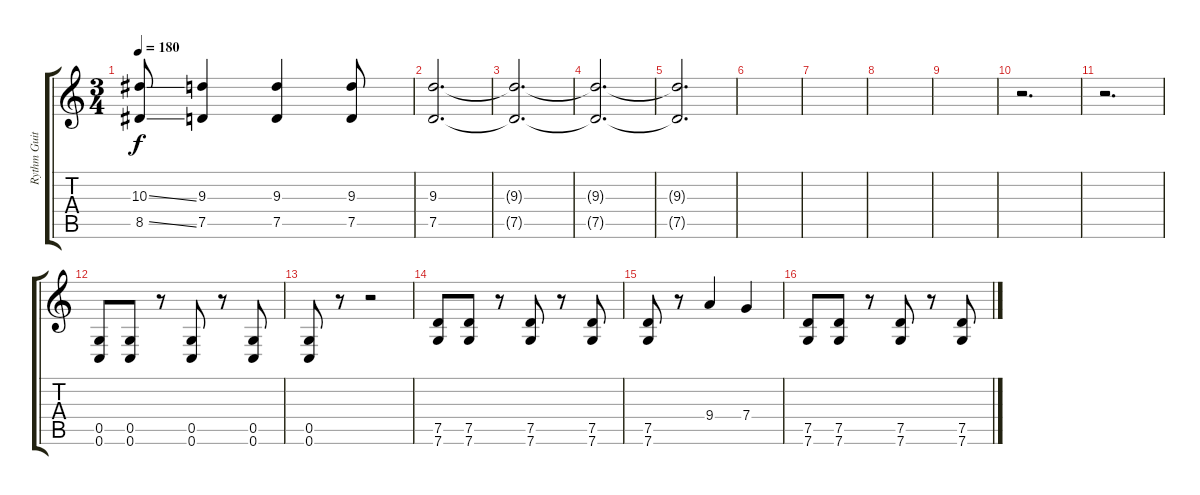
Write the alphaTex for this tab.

\track ("Rythm Guitar" "Rythm Guit") {instrument distortionguitar}
\staff {score tabs}
\tuning (D4 A3 F3 C3 G2 C2) {hide}
\ts (3 4)
\tempo 180
\clef g2
\ks c
(10.3{ss} 8.5{ss}).8{dy f} (9.3 7.5).4 (9.3 7.5).4 (9.3 7.5).8 |
(9.3 7.5).2{d} |
(9.3{t} 7.5{t}).2{d} |
(9.3{t} 7.5{t}).2{d} |
(9.3{t} 7.5{t}).2{d} |
|
|
|
|
r.2{d} |
r.2{d} |
(0.5 0.6).8 (0.5 0.6).8 r.8 (0.5 0.6).8 r.8 (0.5 0.6).8 |
(0.5 0.6).8 r.8 r.2 |
(7.5 7.6).8 (7.5 7.6).8 r.8 (7.5 7.6).8 r.8 (7.5 7.6).8 |
(7.5 7.6).8 r.8 9.4.4 7.4.4 |
(7.5 7.6).8 (7.5 7.6).8 r.8 (7.5 7.6).8 r.8 (7.5 7.6).8
